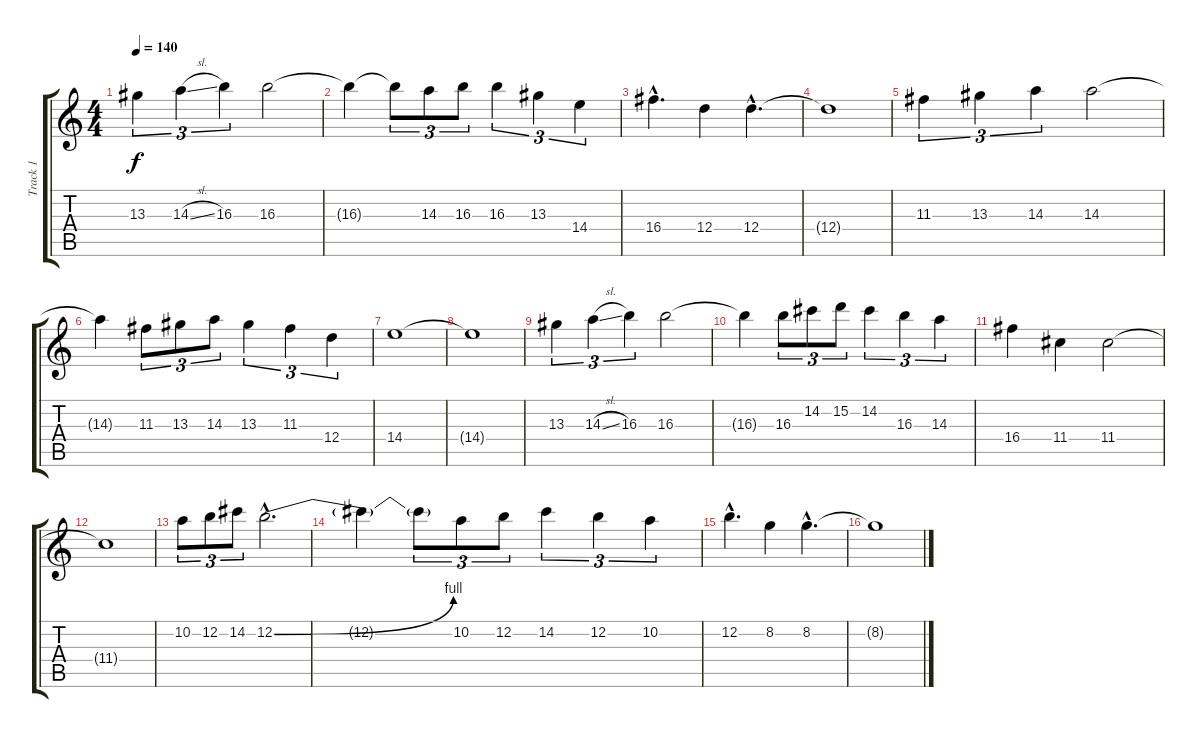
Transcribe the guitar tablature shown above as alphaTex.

\track ("Track 1" "Track 1") {instrument overdrivenguitar}
\staff {score tabs}
\tuning (E4 B3 G3 D3 A2 E2) {hide}
\ts (4 4)
\tempo 140
\clef g2
\ks c
13.3.4{tu (3 2) dy f} 14.3{sl}.4{tu (3 2)} 16.3.4{tu (3 2)} 16.3.2 |
16.3{t}.4 16.3{t}.8{tu (3 2)} 14.3.8{tu (3 2)} 16.3.8{tu (3 2)} 16.3.4{tu (3 2)} 13.3.4{tu (3 2)} 14.4.4{tu (3 2)} |
16.4{hac}.4{d} 12.4.4 12.4{hac}.4{d} |
12.4{t}.1 |
11.3.4{tu (3 2)} 13.3.4{tu (3 2)} 14.3.4{tu (3 2)} 14.3.2 |
14.3{t}.4 11.3.8{tu (3 2)} 13.3.8{tu (3 2)} 14.3.8{tu (3 2)} 13.3.4{tu (3 2)} 11.3.4{tu (3 2)} 12.4.4{tu (3 2)} |
14.4.1 |
14.4{t}.1 |
13.3.4{tu (3 2)} 14.3{sl}.4{tu (3 2)} 16.3.4{tu (3 2)} 16.3.2 |
16.3{t}.4 16.3.8{tu (3 2)} 14.2.8{tu (3 2)} 15.2.8{tu (3 2)} 14.2.4{tu (3 2)} 16.3.4{tu (3 2)} 14.3.4{tu (3 2)} |
16.4.4 11.4.4 11.4.2 |
11.4{t}.1 |
10.2.8{tu (3 2)} 12.2.8{tu (3 2)} 14.2.8{tu (3 2)} 12.2{be (bend 0 0 60 4) hac}.2{d} |
12.2{t}.4 12.2{t}.8{tu (3 2)} 10.2.8{tu (3 2)} 12.2.8{tu (3 2)} 14.2.4{tu (3 2)} 12.2.4{tu (3 2)} 10.2.4{tu (3 2)} |
12.2{hac}.4{d} 8.2.4 8.2{hac}.4{d} |
8.2{t}.1
